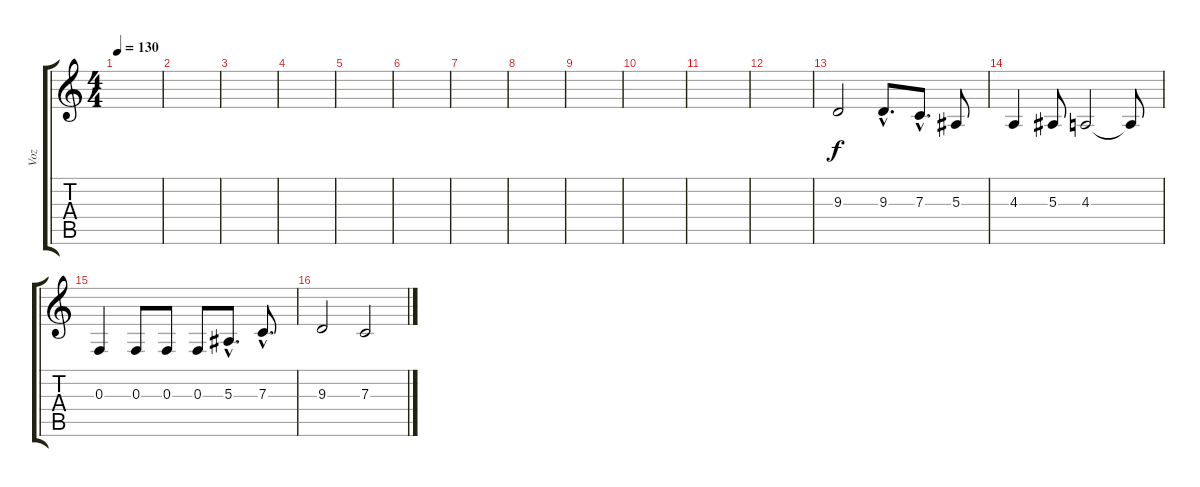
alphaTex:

\track ("Voz" "Voz") {instrument viola}
\staff {score tabs}
\tuning (D4 A3 F3 C3 G2 D2) {hide}
\ts (4 4)
\tempo 130
\clef g2
\ks c
|
|
|
|
|
|
|
|
|
|
|
|
9.3.2 9.3{hac}.8{d} 7.3{hac}.8{d} 5.3.8 |
4.3.4 5.3.8 4.3.2 4.3{t}.8 |
0.3.4 0.3.8 0.3.8 0.3.8 5.3{hac}.8{d} 7.3{hac}.8{d} |
9.3.2 7.3.2
